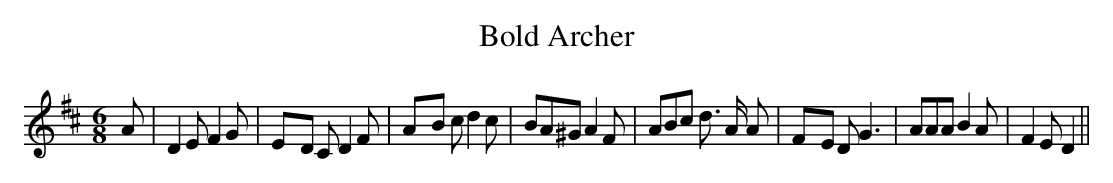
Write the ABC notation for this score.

X:1
T:Bold Archer
M:6/8
L:1/8
K:D
 A| D2 E F2 G|E-D C D2 F|A-B c d2 c| BA^G A2 F| ABc d3/2 A/2 A|F-E D G3|\
 AAA B2 A| F2 E D2||
